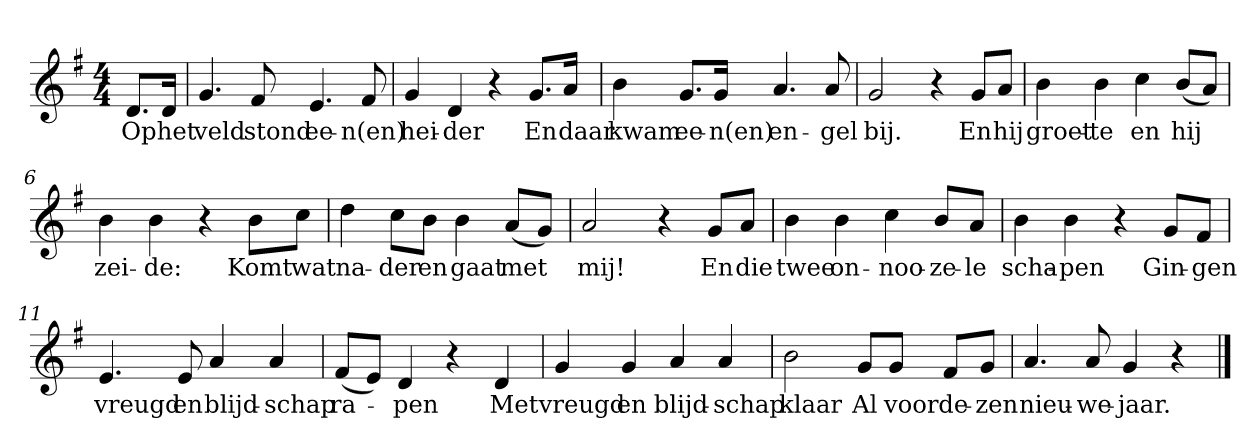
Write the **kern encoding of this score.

**kern	**text
*part1	*part1
*staff1	*staff1
*clefG2	*
*k[f#]	*
*G:	*
*M4/4	*
*MM120	*
=	=
8.d/L	Op
16d/Jk	het
=1	=1
4.g	veld
8f#	stond
4.e	ee-
8f#	-n(en)
=2	=2
4g	hei-
4d	-der
4r	.
8.g/L	En
16a/Jk	daar
=3	=3
4b	kwam
8.g/L	ee-
16g/Jk	-n(en)
4.a	en-
8a	-gel
=4	=4
2g	bij.
4r	.
8g/L	En
8a/J	hij
=5	=5
4b	groet-
4b	-te
4cc	en
(8b/L	hij
8a/J)	.
=6	=6
4b	zei-
4b	-de:
4r	.
8b\L	Komt
8cc\J	wat
=7	=7
4dd	na-
8cc\L	-der
8b\J	en
4b	gaat
(8a/L	met
8g/J)	.
=8	=8
2a	mij!
4r	.
8g/L	En
8a/J	die
=9	=9
4b	twee
4b	on-
4cc	-noo-
8b/L	-ze-
8a/J	-le
=10	=10
4b	scha-
4b	-pen
4r	.
8g/L	Gin-
8f#/J	-gen
=11	=11
4.e	vreugd
8e	en
4a	blijd-
4a	-schap
=12	=12
(8f#/L	ra-
8e/J)	.
4d	-pen
4r	.
4d	Met
=13	=13
4g	vreugd
4g	en
4a	blijd-
4a	-schap
=14	=14
2b	klaar
8g/L	Al
8g/J	voor
8f#/L	de-
8g/J	-zen
=15	=15
4.a	nieu-
8a	-we-
4g	-jaar.
4r	.
==	==
*-	*-
